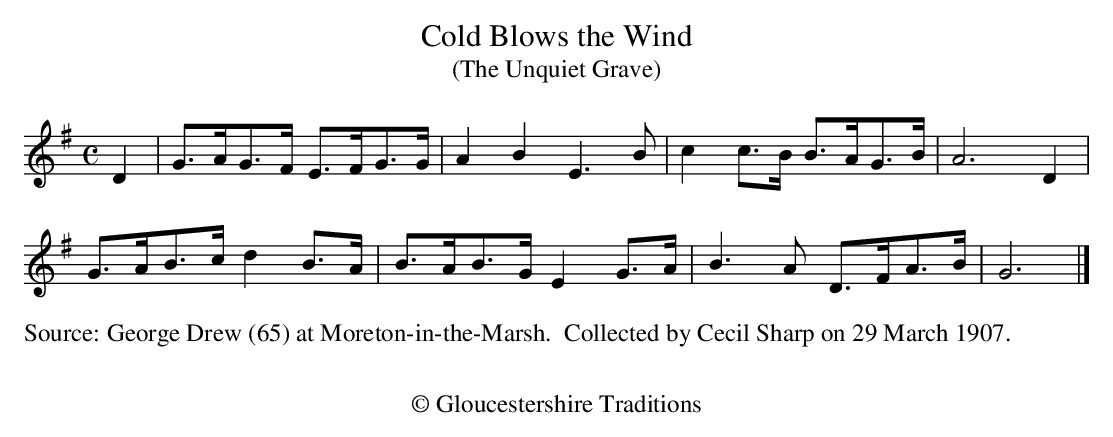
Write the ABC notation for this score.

X:1
T:Cold Blows the Wind
T:(The Unquiet Grave)
M:C
L:1/8
K:G
D2 | G>AG>F E>FG>G | A2 B2 E3 B | c2 c>B B>AG>B | A6 D2 |
G>AB>c d2  B>A | B>AB>G E2 G>A | B3 A D>FA>B | G6 |]
